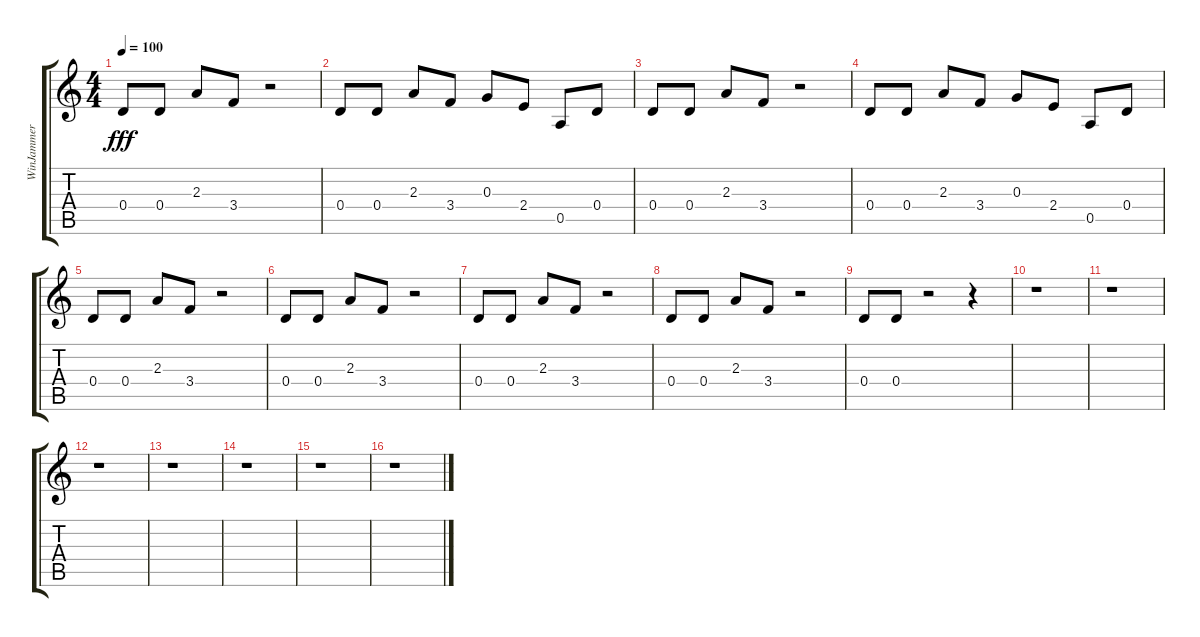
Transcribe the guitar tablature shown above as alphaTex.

\track ("WinJammer Demo" "WinJammer ") {instrument electricguitarmuted}
\staff {score tabs}
\tuning (E4 B3 G3 D3 A2 D2) {hide}
\ts (4 4)
\tempo 100
\clef g2
\ks c
0.4.8{dy fff} 0.4.8 2.3.8 3.4.8 r.2 |
0.4.8 0.4.8 2.3.8 3.4.8 0.3.8 2.4.8 0.5.8 0.4.8 |
0.4.8 0.4.8 2.3.8 3.4.8 r.2 |
0.4.8 0.4.8 2.3.8 3.4.8 0.3.8 2.4.8 0.5.8 0.4.8 |
0.4.8 0.4.8 2.3.8 3.4.8 r.2 |
0.4.8 0.4.8 2.3.8 3.4.8 r.2 |
0.4.8 0.4.8 2.3.8 3.4.8 r.2 |
0.4.8 0.4.8 2.3.8 3.4.8 r.2 |
0.4.8 0.4.8 r.2 r.4 |
r.1 |
r.1 |
r.1 |
r.1 |
r.1 |
r.1 |
r.1
